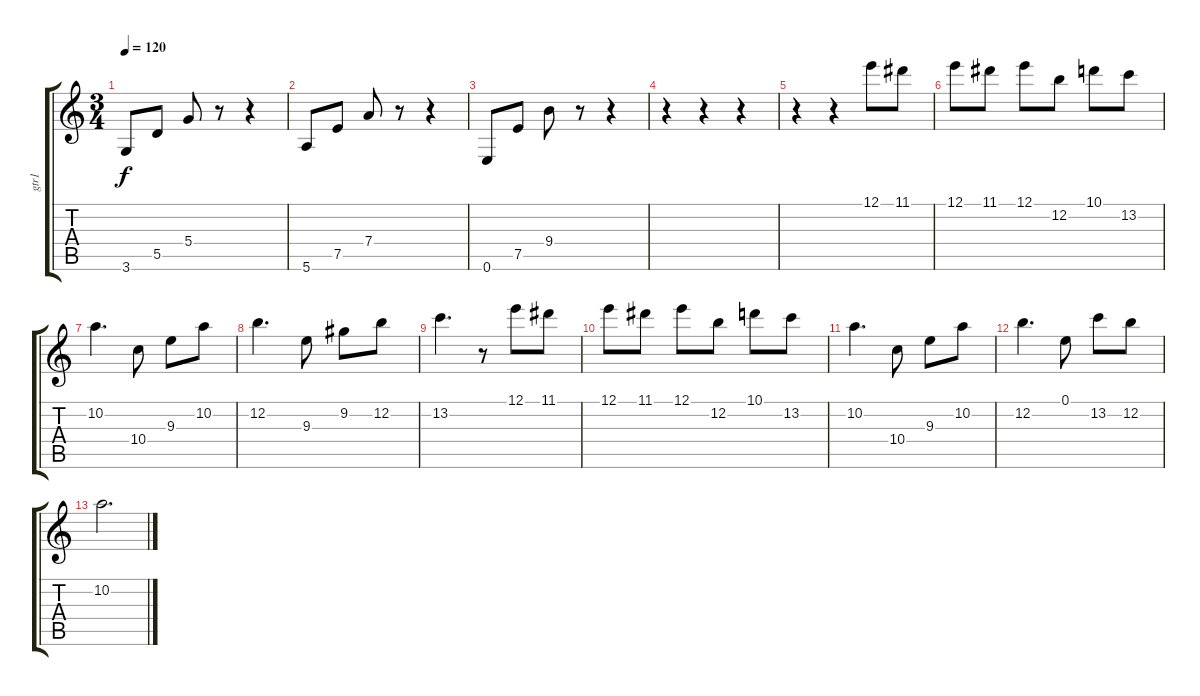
\track ("gtr1" "gtr1") {instrument distortionguitar}
\staff {score tabs}
\tuning (E4 B3 G3 D3 A2 E2) {hide}
\ts (3 4)
\tempo 120
\clef g2
\ks c
3.6.8{dy f} 5.5.8 5.4.8 r.8 r.4 |
5.6.8 7.5.8 7.4.8 r.8 r.4 |
0.6.8 7.5.8 9.4.8 r.8 r.4 |
r.4 r.4 r.4 |
r.4 r.4 12.1.8 11.1.8 |
12.1.8 11.1.8 12.1.8 12.2.8 10.1.8 13.2.8 |
10.2.4{d} 10.4.8 9.3.8 10.2.8 |
12.2.4{d} 9.3.8 9.2.8 12.2.8 |
13.2.4{d} r.8 12.1.8 11.1.8 |
12.1.8 11.1.8 12.1.8 12.2.8 10.1.8 13.2.8 |
10.2.4{d} 10.4.8 9.3.8 10.2.8 |
12.2.4{d} 0.1.8 13.2.8 12.2.8 |
10.2.2{d}
